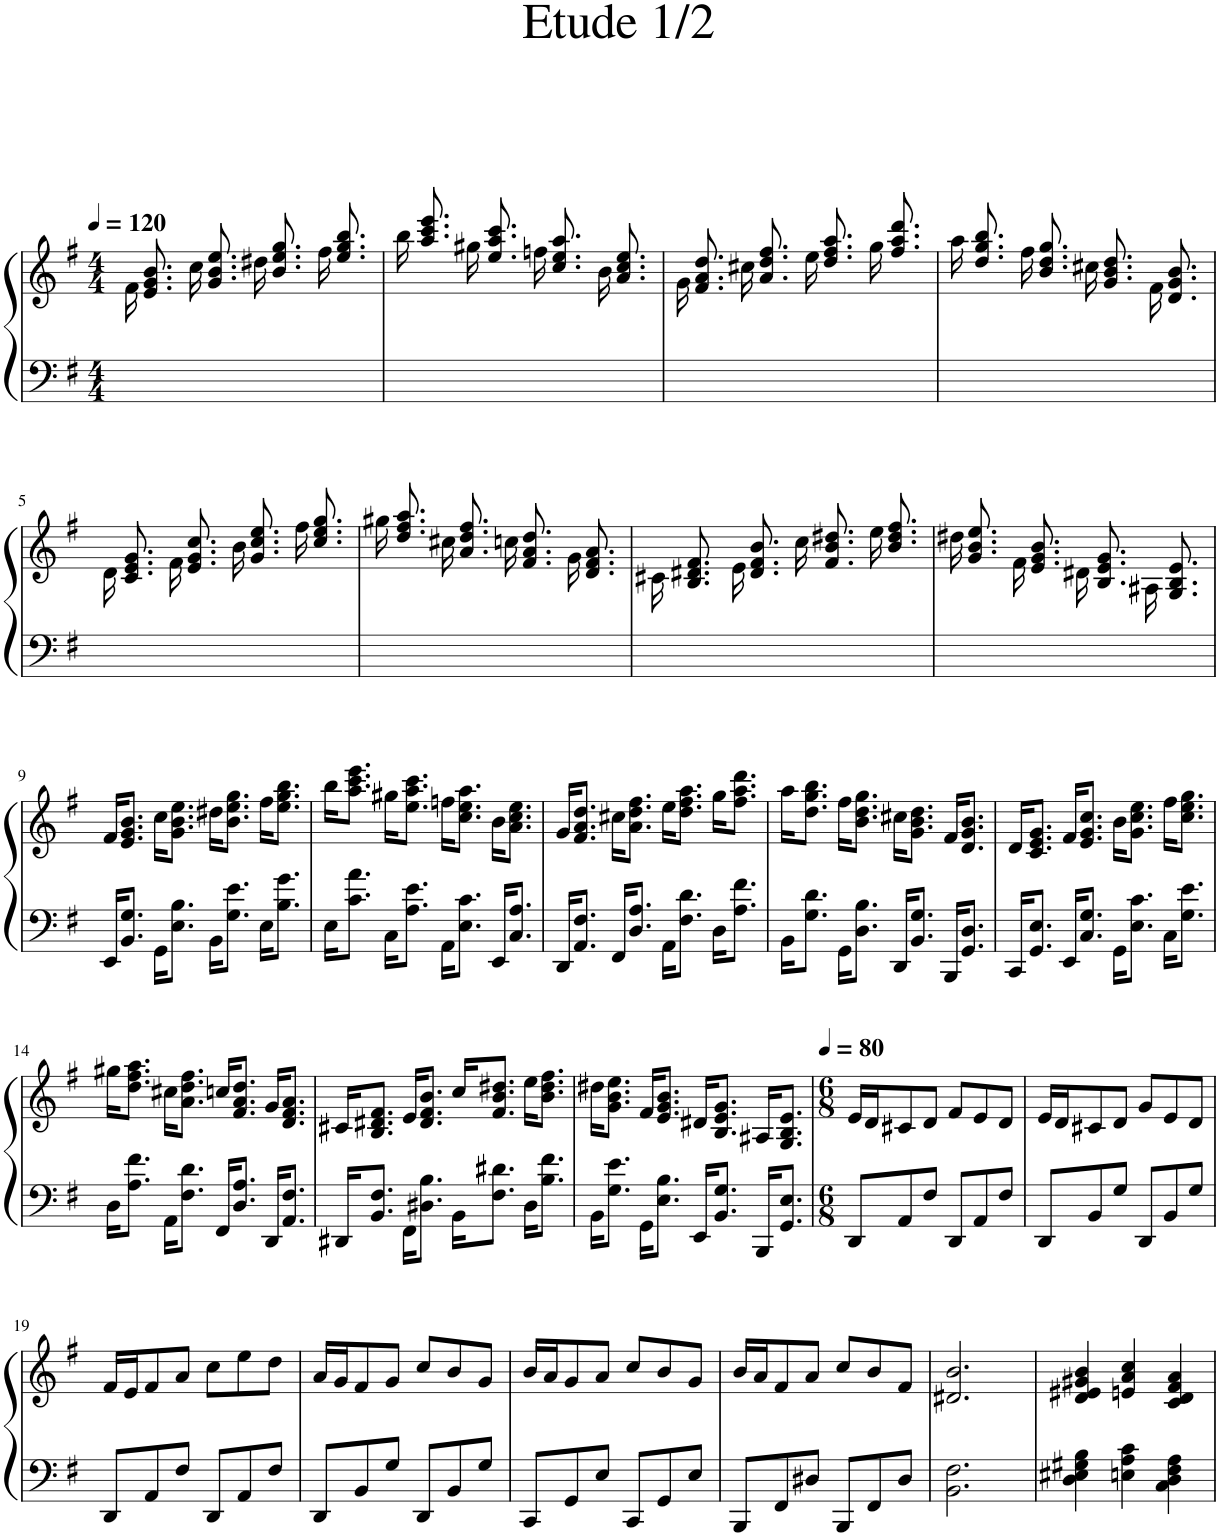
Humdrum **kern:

**kern	**kern
*part1	*part1
*staff2	*staff1
*I"Piano	*
*I'Pno.	*
*clefF4	*clefG2
*k[f#]	*k[f#]
*M4/4	*M4/4
*MM120	*MM120
=1	=1
*	*^
16ryy	16ryy	16f#\
16ryy	8.e/ 8.g/ 8.b/	8.ryy
8ryy	.	.
16ryy	16ryy	16cc\
16ryy	8.g/ 8.b/ 8.ee/	8.ryy
8ryy	.	.
16ryy	16ryy	16dd#X\
16ryy	8.b/ 8.ee/ 8.gg/	8.ryy
8ryy	.	.
16ryy	16ryy	16ff#\
16ryy	8.ee/ 8.gg/ 8.bb/	8.ryy
8ryy	.	.
=2	=2	=2
16ryy	16ryy	16bb\
16ryy	8.aa/ 8.ccc/ 8.eee/	8.ryy
8ryy	.	.
16ryy	16ryy	16gg#X\
16ryy	8.ee/ 8.aa/ 8.ccc/	8.ryy
8ryy	.	.
16ryy	16ryy	16ffn\
16ryy	8.cc/ 8.ee/ 8.aa/	8.ryy
8ryy	.	.
16ryy	16ryy	16b\
16ryy	8.a/ 8.cc/ 8.ee/	8.ryy
8ryy	.	.
=3	=3	=3
16ryy	16ryy	16g\
16ryy	8.f#/ 8.a/ 8.dd/	8.ryy
8ryy	.	.
16ryy	16ryy	16cc#X\
16ryy	8.a/ 8.dd/ 8.ff#/	8.ryy
8ryy	.	.
16ryy	16ryy	16ee\
16ryy	8.dd/ 8.ff#/ 8.aa/	8.ryy
8ryy	.	.
16ryy	16ryy	16gg\
16ryy	8.ff#/ 8.aa/ 8.ddd/	8.ryy
8ryy	.	.
=4	=4	=4
16ryy	16ryy	16aa\
16ryy	8.dd/ 8.gg/ 8.bb/	8.ryy
8ryy	.	.
16ryy	16ryy	16ff#\
16ryy	8.b/ 8.dd/ 8.gg/	8.ryy
8ryy	.	.
16ryy	16ryy	16cc#X\
16ryy	8.g/ 8.b/ 8.dd/	8.ryy
8ryy	.	.
16ryy	16ryy	16f#\
16ryy	8.d/ 8.g/ 8.b/	8.ryy
8ryy	.	.
!!LO:LB:g=z	!!
=5	=5	=5
16ryy	16ryy	16d\
16ryy	8.c/ 8.e/ 8.g/	8.ryy
8ryy	.	.
16ryy	16ryy	16f#\
16ryy	8.e/ 8.g/ 8.cc/	8.ryy
8ryy	.	.
16ryy	16ryy	16b\
16ryy	8.g/ 8.cc/ 8.ee/	8.ryy
8ryy	.	.
16ryy	16ryy	16ff#\
16ryy	8.cc/ 8.ee/ 8.gg/	8.ryy
8ryy	.	.
=6	=6	=6
16ryy	16ryy	16gg#X\
16ryy	8.dd/ 8.ff#/ 8.aa/	8.ryy
8ryy	.	.
16ryy	16ryy	16cc#X\
16ryy	8.a/ 8.dd/ 8.ff#/	8.ryy
8ryy	.	.
16ryy	16ryy	16ccn\
16ryy	8.f#/ 8.a/ 8.dd/	8.ryy
8ryy	.	.
16ryy	16ryy	16g\
16ryy	8.d/ 8.f#/ 8.a/	8.ryy
8ryy	.	.
=7	=7	=7
16ryy	16ryy	16c#X\
16ryy	8.B/ 8.d#X/ 8.f#/	8.ryy
8ryy	.	.
16ryy	16ryy	16e\
16ryy	8.d#/ 8.f#/ 8.b/	8.ryy
8ryy	.	.
16ryy	16ryy	16cc\
16ryy	8.f#/ 8.b/ 8.dd#X/	8.ryy
8ryy	.	.
16ryy	16ryy	16ee\
16ryy	8.b/ 8.dd#/ 8.ff#/	8.ryy
8ryy	.	.
=8	=8	=8
16ryy	16ryy	16dd#X\
16ryy	8.g/ 8.b/ 8.ee/	8.ryy
8ryy	.	.
16ryy	16ryy	16f#\
16ryy	8.e/ 8.g/ 8.b/	8.ryy
8ryy	.	.
16ryy	16ryy	16d#X\
16ryy	8.B/ 8.e/ 8.g/	8.ryy
8ryy	.	.
16ryy	16ryy	16A#X\
16ryy	8.G/ 8.B/ 8.e/	8.ryy
8ryy	.	.
*	*v	*v
!!LO:LB:g=z
=9	=9
16EE/KL	16f#/KL
8.BB/ 8.G/J	8.e/ 8.g/ 8.b/J
16GG\KL	16cc\KL
8.E\ 8.B\J	8.g\ 8.b\ 8.ee\J
16BB\KL	16dd#X\KL
8.G\ 8.e\J	8.b\ 8.ee\ 8.gg\J
16E\KL	16ff#\KL
8.B\ 8.g\J	8.ee\ 8.gg\ 8.bb\J
=10	=10
16E\KL	16bb\KL
8.c\ 8.a\J	8.aa\ 8.ccc\ 8.eee\J
16C\KL	16gg#X\KL
8.A\ 8.e\J	8.ee\ 8.aa\ 8.ccc\J
16AA\KL	16ffn\KL
8.E\ 8.c\J	8.cc\ 8.ee\ 8.aa\J
16EE/KL	16b\KL
8.C/ 8.A/J	8.a\ 8.cc\ 8.ee\J
=11	=11
16DD/KL	16g/KL
8.AA/ 8.F#/J	8.f#/ 8.a/ 8.dd/J
16FF#/KL	16cc#X\KL
8.D/ 8.A/J	8.a\ 8.dd\ 8.ff#\J
16AA\KL	16ee\KL
8.F#\ 8.d\J	8.dd\ 8.ff#\ 8.aa\J
16D\KL	16gg\KL
8.A\ 8.f#\J	8.ff#\ 8.aa\ 8.ddd\J
=12	=12
16BB\KL	16aa\KL
8.G\ 8.d\J	8.dd\ 8.gg\ 8.bb\J
16GG\KL	16ff#\KL
8.D\ 8.B\J	8.b\ 8.dd\ 8.gg\J
16DD/KL	16cc#X\KL
8.BB/ 8.G/J	8.g\ 8.b\ 8.dd\J
16BBB/KL	16f#/KL
8.GG/ 8.D/J	8.d/ 8.g/ 8.b/J
=13	=13
16CC/KL	16d/KL
8.GG/ 8.E/J	8.c/ 8.e/ 8.g/J
16EE/KL	16f#/KL
8.C/ 8.G/J	8.e/ 8.g/ 8.cc/J
16GG\KL	16b\KL
8.E\ 8.c\J	8.g\ 8.cc\ 8.ee\J
16C\KL	16ff#\KL
8.G\ 8.e\J	8.cc\ 8.ee\ 8.gg\J
!!LO:LB:g=z
=14	=14
16D\KL	16gg#X\KL
8.A\ 8.f#\J	8.dd\ 8.ff#\ 8.aa\J
16AA\KL	16cc#X\KL
8.F#\ 8.d\J	8.a\ 8.dd\ 8.ff#\J
16FF#/KL	16ccn/KL
8.D/ 8.A/J	8.f#/ 8.a/ 8.dd/J
16DD/KL	16g/KL
8.AA/ 8.F#/J	8.d/ 8.f#/ 8.a/J
=15	=15
16DD#X/KL	16c#X/KL
8.BB/ 8.F#/J	8.B/ 8.d#X/ 8.f#/J
16FF#\KL	16e/KL
8.D#X\ 8.B\J	8.d#/ 8.f#/ 8.b/J
16BB\KL	16cc/KL
8.F#\ 8.d#X\J	8.f#/ 8.b/ 8.dd#X/J
16D#\KL	16ee\KL
8.B\ 8.f#\J	8.b\ 8.dd#\ 8.ff#\J
=16	=16
16BB\KL	16dd#X\KL
8.G\ 8.e\J	8.g\ 8.b\ 8.ee\J
16GG\KL	16f#/KL
8.E\ 8.B\J	8.e/ 8.g/ 8.b/J
16EE/KL	16d#X/KL
8.BB/ 8.G/J	8.B/ 8.e/ 8.g/J
16BBB/KL	16A#X/KL
8.GG/ 8.E/J	8.G/ 8.B/ 8.e/J
=17	=17
*M6/8	*M6/8
*	*MM80
8DD/L	16e/LL
.	16d/J
8AA/	8c#X/
8F#/J	8d/J
8DD/L	8f#/L
8AA/	8e/
8F#/J	8d/J
=18	=18
8DD/L	16e/LL
.	16d/J
8BB/	8c#X/
8G/J	8d/J
8DD/L	8g/L
8BB/	8e/
8G/J	8d/J
!!LO:LB:g=z
=19	=19
8DD/L	16f#/LL
.	16e/J
8AA/	8f#/
8F#/J	8a/J
8DD/L	8cc\L
8AA/	8ee\
8F#/J	8dd\J
=20	=20
8DD/L	16a/LL
.	16g/J
8BB/	8f#/
8G/J	8g/J
8DD/L	8cc/L
8BB/	8b/
8G/J	8g/J
=21	=21
8CC/L	16b/LL
.	16a/J
8GG/	8g/
8E/J	8a/J
8CC/L	8cc/L
8GG/	8b/
8E/J	8g/J
=22	=22
8BBB/L	16b/LL
.	16a/J
8FF#/	8f#/
8D#X/J	8a/J
8BBB/L	8cc/L
8FF#/	8b/
8D#/J	8f#/J
=23	=23
2.BB\ 2.F#\	2.d#X/ 2.b/
=24	=24
4D\ 4E#X\ 4G#X\ 4B\	4d/ 4e#X/ 4g#X/ 4b/
4En\ 4A\ 4c\	4en/ 4a/ 4cc/
4C\ 4D\ 4F#\ 4A\	4c/ 4d/ 4f#/ 4a/
=	=
*-	*-
